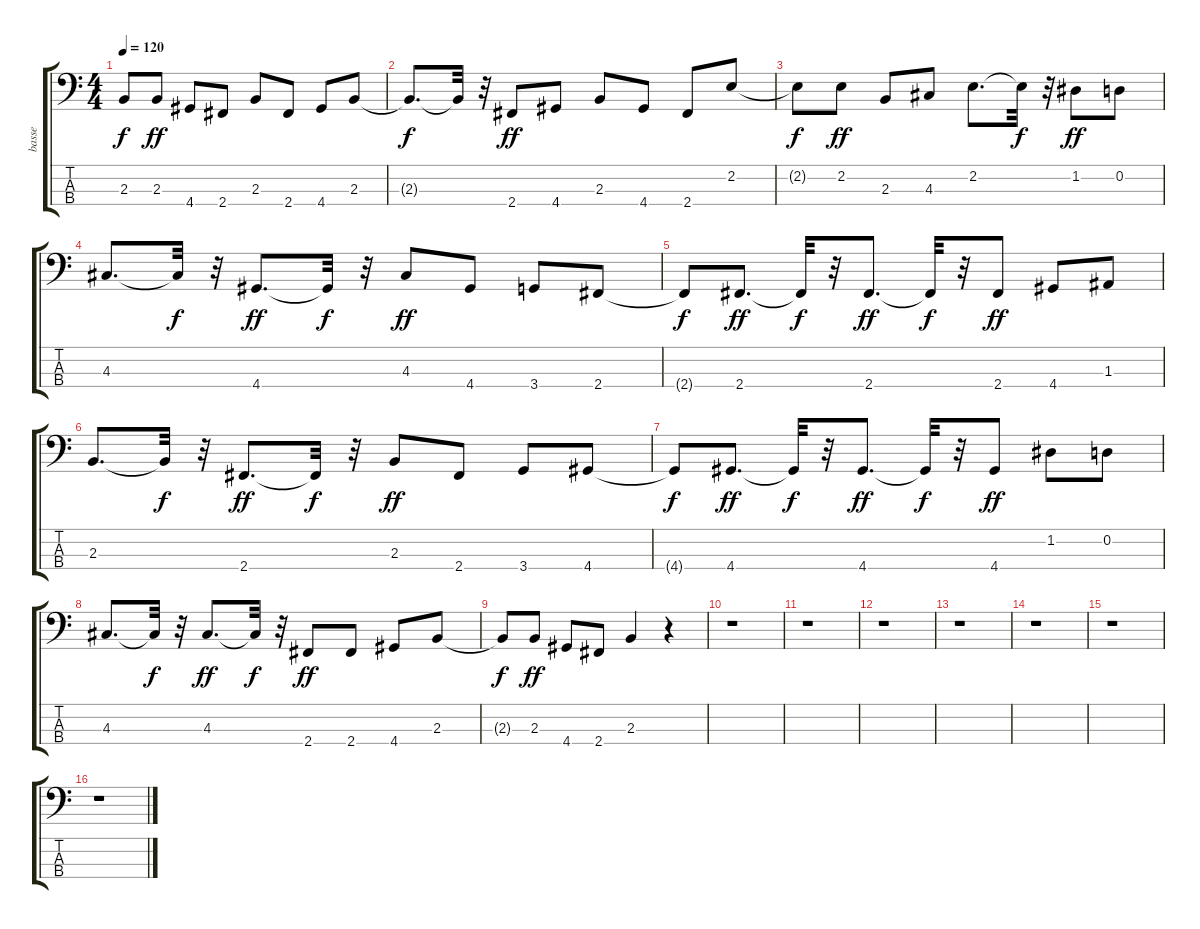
\track ("basse" "basse") {instrument electricbassfinger}
\staff {score tabs}
\tuning (G2 D2 A1 E1) {hide}
\ts (4 4)
\tempo 120
\clef f4
\ks c
2.3{t}.8{dy f} 2.3.8{dy ff} 4.4.8 2.4.8 2.3.8 2.4.8 4.4.8 2.3.8 |
2.3{t}.8{d dy f} 2.3{t}.32 r.32 2.4.8{dy ff} 4.4.8 2.3.8 4.4.8 2.4.8 2.2.8 |
2.2{t}.8{dy f} 2.2.8{dy ff} 2.3.8 4.3.8 2.2.8{d} 2.2{t}.32{dy f} r.32 1.2.8{dy ff} 0.2.8 |
4.3.8{d} 4.3{t}.32{dy f} r.32 4.4.8{d dy ff} 4.4{t}.32{dy f} r.32 4.3.8{dy ff} 4.4.8 3.4.8 2.4.8 |
2.4{t}.8{dy f} 2.4.8{d dy ff} 2.4{t}.32{dy f} r.32 2.4.8{d dy ff} 2.4{t}.32{dy f} r.32 2.4.8{dy ff} 4.4.8 1.3.8 |
2.3.8{d} 2.3{t}.32{dy f} r.32 2.4.8{d dy ff} 2.4{t}.32{dy f} r.32 2.3.8{dy ff} 2.4.8 3.4.8 4.4.8 |
4.4{t}.8{dy f} 4.4.8{d dy ff} 4.4{t}.32{dy f} r.32 4.4.8{d dy ff} 4.4{t}.32{dy f} r.32 4.4.8{dy ff} 1.2.8 0.2.8 |
4.3.8{d} 4.3{t}.32{dy f} r.32 4.3.8{d dy ff} 4.3{t}.32{dy f} r.32 2.4.8{dy ff} 2.4.8 4.4.8 2.3.8 |
2.3{t}.8{dy f} 2.3.8{dy ff} 4.4.8 2.4.8 2.3.4 r.4 |
r.1 |
r.1 |
r.1 |
r.1 |
r.1 |
r.1 |
r.1
